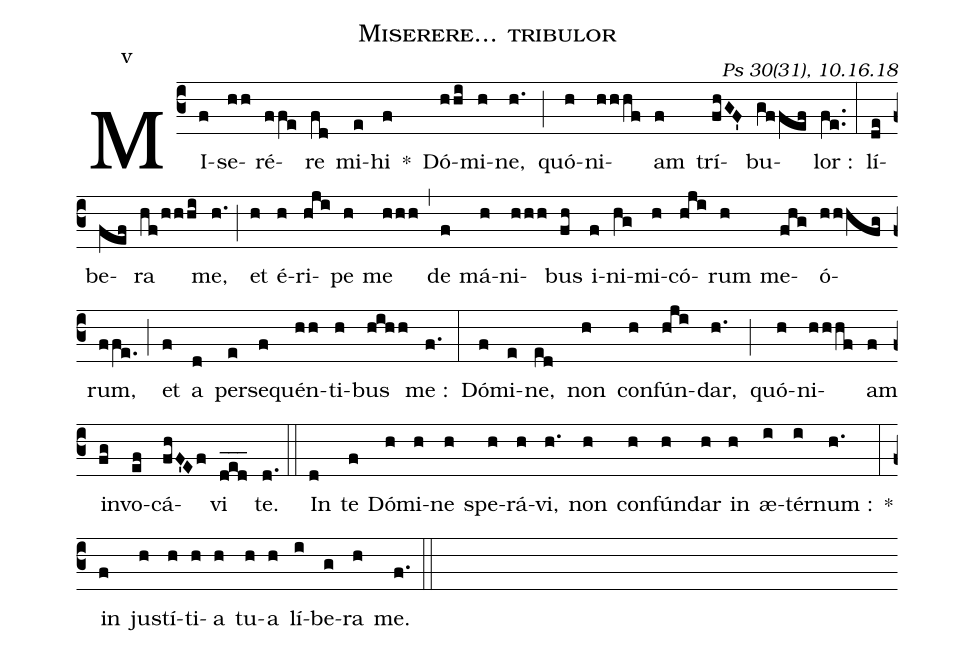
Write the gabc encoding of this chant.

name:Miserere... tribulor;
commentary: Ps 30(31), 10.16.18;
mode:v;
%%
(c3) MI(f)se(hh)ré(ffe)re(fd) mi(e)hi(f) *() Dó(hhi)mi(h)ne,(h.) (;) quó(h)ni(hhhf)am(f) trí(fhGF')bu(gffef)lor~:(fe..) (:) lí(de)be(fef)ra(hf/hhhi) me,(h.) (;) et(h) é(h)ri(hji)pe(h) me(hhh) (,) de(f) má(h)ni(hhh)bus(fh) i(f)ni(hg)mi(h)có(hji)rum(h) me(fhg)ó(hhhfg)rum,(ffe.) (;) et(f) a(d) per(e)se(f)quén(hh)ti(h)bus(hihh) me~:(f.) (:) Dó(f)mi(e)ne,(ed) non(h) con(h)fún(hji)dar,(h.) (;) quó(h)ni(hhhf)am(f) in(fg)vo(ef)cá(fhF'Ef)vi(ded___) te.(d.) ∏(::) In(d) te(f) Dó(h)mi(h)ne(h) spe(h)rá(h)vi,(h.) non(h) con(h)fún(h)dar(h) in(h) æ(i)tér(i)num~:(h.) *(:) in(f) jus(h)tí(h)ti(h)a(h) tu(h)a(h) lí(i)be(g)ra(h) me.(f.) (::)
